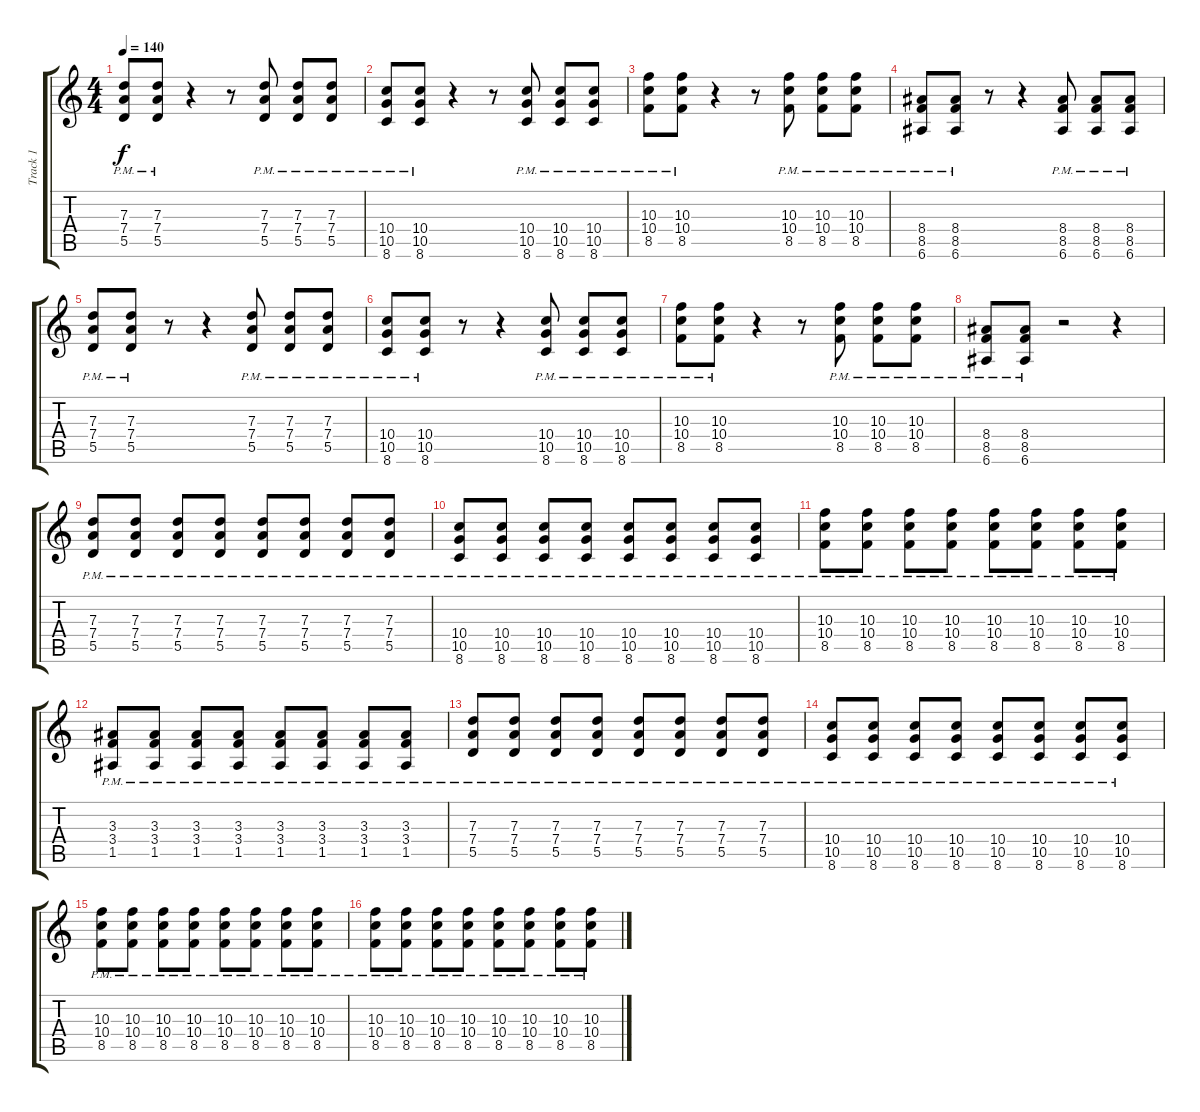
\track ("Track 1" "Track 1") {instrument overdrivenguitar}
\staff {score tabs}
\tuning (E4 B3 G3 D3 A2 E2) {hide}
\ts (4 4)
\tempo 140
\clef g2
\ks c
(7.3{pm} 7.4{pm} 5.5{pm}).8{dy f} (7.3{pm} 7.4{pm} 5.5{pm}).8 r.4 r.8 (7.3{pm} 7.4{pm} 5.5{pm}).8 (7.3{pm} 7.4{pm} 5.5{pm}).8 (7.3{pm} 7.4{pm} 5.5{pm}).8 |
(10.4{pm} 10.5{pm} 8.6{pm}).8 (10.4{pm} 10.5{pm} 8.6{pm}).8 r.4 r.8 (10.4{pm} 10.5{pm} 8.6{pm}).8 (10.4{pm} 10.5{pm} 8.6{pm}).8 (10.4{pm} 10.5{pm} 8.6{pm}).8 |
(10.3{pm} 10.4{pm} 8.5{pm}).8 (10.3{pm} 10.4{pm} 8.5{pm}).8 r.4 r.8 (10.3{pm} 10.4{pm} 8.5{pm}).8 (10.3{pm} 10.4{pm} 8.5{pm}).8 (10.3{pm} 10.4{pm} 8.5{pm}).8 |
(8.4{pm} 8.5{pm} 6.6{pm}).8 (8.4{pm} 8.5{pm} 6.6{pm}).8 r.8 r.4 (8.4{pm} 8.5{pm} 6.6{pm}).8 (8.4{pm} 8.5{pm} 6.6{pm}).8 (8.4{pm} 8.5{pm} 6.6{pm}).8 |
(7.3{pm} 7.4{pm} 5.5{pm}).8 (7.3{pm} 7.4{pm} 5.5{pm}).8 r.8 r.4 (7.3{pm} 7.4{pm} 5.5{pm}).8 (7.3{pm} 7.4{pm} 5.5{pm}).8 (7.3{pm} 7.4{pm} 5.5{pm}).8 |
(10.4{pm} 10.5{pm} 8.6{pm}).8 (10.4{pm} 10.5{pm} 8.6{pm}).8 r.8 r.4 (10.4{pm} 10.5{pm} 8.6{pm}).8 (10.4{pm} 10.5{pm} 8.6{pm}).8 (10.4{pm} 10.5{pm} 8.6{pm}).8 |
(10.3{pm} 10.4{pm} 8.5{pm}).8 (10.3{pm} 10.4{pm} 8.5{pm}).8 r.4 r.8 (10.3{pm} 10.4{pm} 8.5{pm}).8 (10.3{pm} 10.4{pm} 8.5{pm}).8 (10.3{pm} 10.4{pm} 8.5{pm}).8 |
(8.4{pm} 8.5{pm} 6.6{pm}).8 (8.4{pm} 8.5{pm} 6.6{pm}).8 r.2 r.4 |
(7.3{pm} 7.4{pm} 5.5{pm}).8 (7.3{pm} 7.4{pm} 5.5{pm}).8 (7.3{pm} 7.4{pm} 5.5{pm}).8 (7.3{pm} 7.4{pm} 5.5{pm}).8 (7.3{pm} 7.4{pm} 5.5{pm}).8 (7.3{pm} 7.4{pm} 5.5{pm}).8 (7.3{pm} 7.4{pm} 5.5{pm}).8 (7.3{pm} 7.4{pm} 5.5{pm}).8 |
(10.4{pm} 10.5{pm} 8.6{pm}).8 (10.4{pm} 10.5{pm} 8.6{pm}).8 (10.4{pm} 10.5{pm} 8.6{pm}).8 (10.4{pm} 10.5{pm} 8.6{pm}).8 (10.4{pm} 10.5{pm} 8.6{pm}).8 (10.4{pm} 10.5{pm} 8.6{pm}).8 (10.4{pm} 10.5{pm} 8.6{pm}).8 (10.4{pm} 10.5{pm} 8.6{pm}).8 |
(10.3{pm} 10.4{pm} 8.5{pm}).8 (10.3{pm} 10.4{pm} 8.5{pm}).8 (10.3{pm} 10.4{pm} 8.5{pm}).8 (10.3{pm} 10.4{pm} 8.5{pm}).8 (10.3{pm} 10.4{pm} 8.5{pm}).8 (10.3{pm} 10.4{pm} 8.5{pm}).8 (10.3{pm} 10.4{pm} 8.5{pm}).8 (10.3{pm} 10.4{pm} 8.5{pm}).8 |
(3.3{pm} 3.4{pm} 1.5{pm}).8 (3.3{pm} 3.4{pm} 1.5{pm}).8 (3.3{pm} 3.4{pm} 1.5{pm}).8 (3.3{pm} 3.4{pm} 1.5{pm}).8 (3.3{pm} 3.4{pm} 1.5{pm}).8 (3.3{pm} 3.4{pm} 1.5{pm}).8 (3.3{pm} 3.4{pm} 1.5{pm}).8 (3.3{pm} 3.4{pm} 1.5{pm}).8 |
(7.3{pm} 7.4{pm} 5.5{pm}).8 (7.3{pm} 7.4{pm} 5.5{pm}).8 (7.3{pm} 7.4{pm} 5.5{pm}).8 (7.3{pm} 7.4{pm} 5.5{pm}).8 (7.3{pm} 7.4{pm} 5.5{pm}).8 (7.3{pm} 7.4{pm} 5.5{pm}).8 (7.3{pm} 7.4{pm} 5.5{pm}).8 (7.3{pm} 7.4{pm} 5.5{pm}).8 |
(10.4{pm} 10.5{pm} 8.6{pm}).8 (10.4{pm} 10.5{pm} 8.6{pm}).8 (10.4{pm} 10.5{pm} 8.6{pm}).8 (10.4{pm} 10.5{pm} 8.6{pm}).8 (10.4{pm} 10.5{pm} 8.6{pm}).8 (10.4{pm} 10.5{pm} 8.6{pm}).8 (10.4{pm} 10.5{pm} 8.6{pm}).8 (10.4{pm} 10.5{pm} 8.6{pm}).8 |
(10.3{pm} 10.4{pm} 8.5{pm}).8 (10.3{pm} 10.4{pm} 8.5{pm}).8 (10.3{pm} 10.4{pm} 8.5{pm}).8 (10.3{pm} 10.4{pm} 8.5{pm}).8 (10.3{pm} 10.4{pm} 8.5{pm}).8 (10.3{pm} 10.4{pm} 8.5{pm}).8 (10.3{pm} 10.4{pm} 8.5{pm}).8 (10.3{pm} 10.4{pm} 8.5{pm}).8 |
(10.3{pm} 10.4{pm} 8.5{pm}).8 (10.3{pm} 10.4{pm} 8.5{pm}).8 (10.3{pm} 10.4{pm} 8.5{pm}).8 (10.3{pm} 10.4{pm} 8.5{pm}).8 (10.3{pm} 10.4{pm} 8.5{pm}).8 (10.3{pm} 10.4{pm} 8.5{pm}).8 (10.3{pm} 10.4{pm} 8.5{pm}).8 (10.3{pm} 10.4{pm} 8.5{pm}).8
